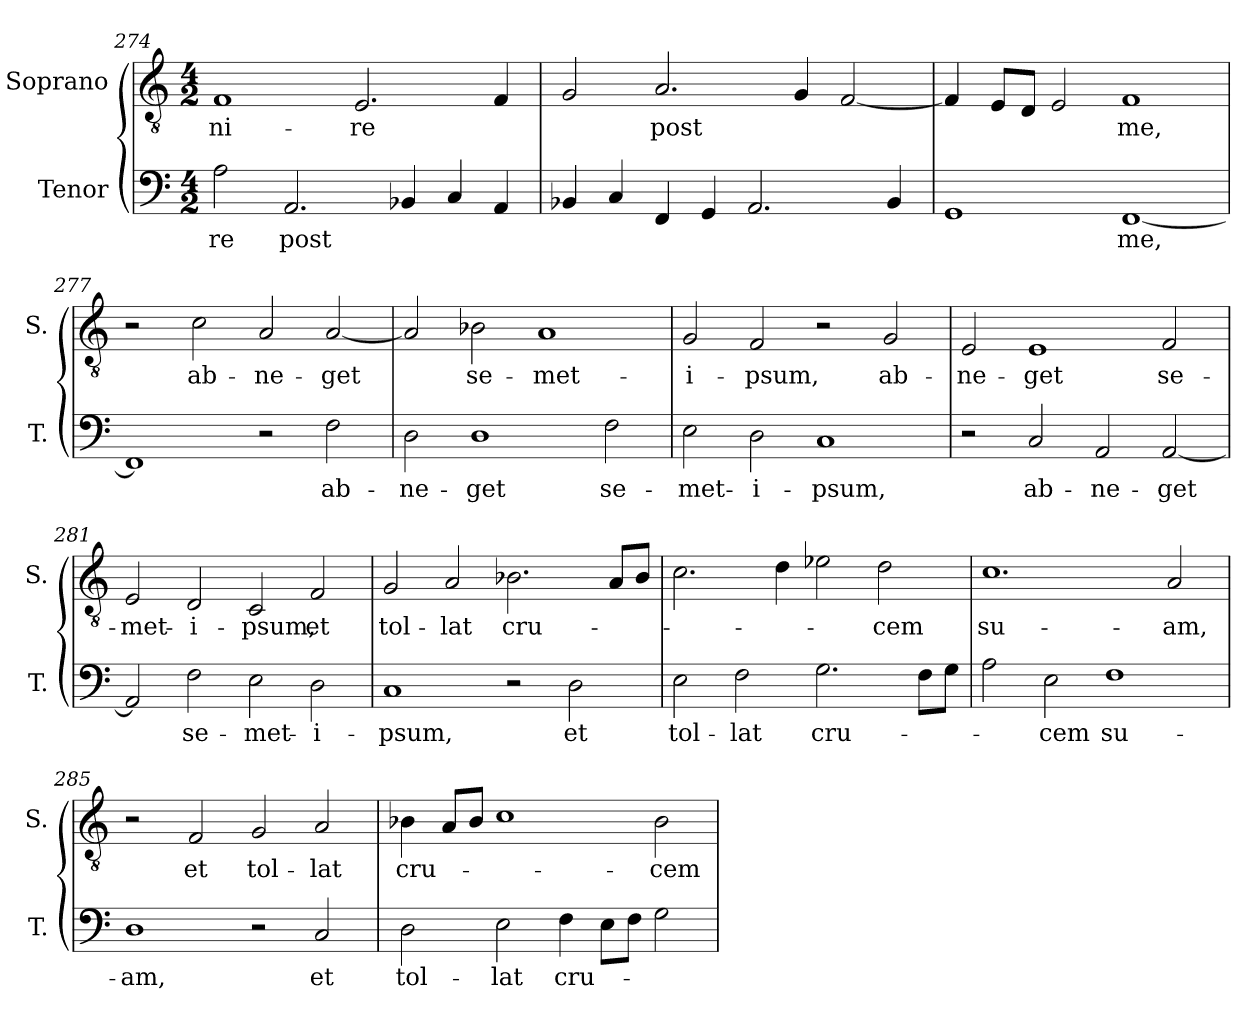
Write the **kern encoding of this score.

**kern	**text	**kern	**text
*part2	*part2	*part1	*part1
*staff2	*staff2	*staff1	*staff1
*I"Tenor	*	*I"Soprano	*
*I'T.	*	*I'S.	*
*clefF4	*	*clefGv2	*
*ITrd7c12	*	*ITrd7c12	*
*k[]	*	*k[]	*
*C:	*	*C:	*
*M4/2	*	*M4/2	*
=274	=274	=274	=274
!	!LO:LY:b:color=#000000	!	!
!	!	!	!LO:LY:b:color=#000000
2AAi\	-re	1FFi	-ni-
!	!LO:LY:b:color=#000000	!	!
2.AAAi/	post	.	.
!	!	!	!LO:LY:b:color=#000000
.	.	2.EEi/	-re
4BBB-Xi/	.	.	.
4CCi/	.	.	.
4AAAi/	.	4FFi/	.
!!LO:LB:g=z
=275	=275	=275	=275
4BBB-Xi/	.	2GGi/	.
4CCi/	.	.	.
!	!	!	!LO:LY:b:color=#000000
4FFFi/	.	2.AAi/	post
4GGGi/	.	.	.
2.AAAi/	.	.	.
.	.	4GGi/	.
.	.	[2FFi/	.
4BBB-i/	.	.	.
=276	=276	=276	=276
1GGGi	.	4FFi/]	.
.	.	8EEi/L	.
.	.	8DDi/J	.
.	.	2EEi/	.
!	!LO:LY:b:color=#000000	!	!
!	!	!	!LO:LY:b:color=#000000
[1FFFi	me,	1FFi	me,
=277	=277	=277	=277
1FFFi]	.	2r	.
!	!	!	!LO:LY:b:color=#000000
.	.	2Ci\	ab-
!	!	!	!LO:LY:b:color=#000000
2r	.	2AAi/	-ne-
!	!LO:LY:b:color=#000000	!	!
!	!	!	!LO:LY:b:color=#000000
2FFi\	ab-	[2AAi/	-get
=278	=278	=278	=278
!	!LO:LY:b:color=#000000	!	!
2DDi\	-ne-	2AAi/]	.
!	!LO:LY:b:color=#000000	!	!
!	!	!	!LO:LY:b:color=#000000
1DDi	-get	2BB-Xi\	se-
!	!	!	!LO:LY:b:color=#000000
.	.	1AAi	-met-
!	!LO:LY:b:color=#000000	!	!
2FFi\	se-	.	.
=279	=279	=279	=279
!	!LO:LY:b:color=#000000	!	!
!	!	!	!LO:LY:b:color=#000000
2EEi\	-met-	2GGi/	-i-
!	!LO:LY:b:color=#000000	!	!
!	!	!	!LO:LY:b:color=#000000
2DDi\	-i-	2FFi/	-psum,
!	!LO:LY:b:color=#000000	!	!
1CCi	-psum,	2r	.
!	!	!	!LO:LY:b:color=#000000
.	.	2GGi/	ab-
=280	=280	=280	=280
!	!	!	!LO:LY:b:color=#000000
2r	.	2EEi/	-ne-
!	!LO:LY:b:color=#000000	!	!
!	!	!	!LO:LY:b:color=#000000
2CCi/	ab-	1EEi	-get
!	!LO:LY:b:color=#000000	!	!
2AAAi/	-ne-	.	.
!	!LO:LY:b:color=#000000	!	!
!	!	!	!LO:LY:b:color=#000000
[2AAAi/	-get	2FFi/	se-
=281	=281	=281	=281
!	!	!	!LO:LY:b:color=#000000
2AAAi/]	.	2EEi/	-met-
!	!LO:LY:b:color=#000000	!	!
!	!	!	!LO:LY:b:color=#000000
2FFi\	se-	2DDi/	-i-
!	!LO:LY:b:color=#000000	!	!
!	!	!	!LO:LY:b:color=#000000
2EEi\	-met-	2CCi/	-psum,
!	!LO:LY:b:color=#000000	!	!
!	!	!	!LO:LY:b:color=#000000
2DDi\	-i-	2FFi/	et
!!LO:LB:g=z
=282	=282	=282	=282
!	!LO:LY:b:color=#000000	!	!
!	!	!	!LO:LY:b:color=#000000
1CCi	-psum,	2GGi/	tol-
!	!	!	!LO:LY:b:color=#000000
.	.	2AAi/	-lat
!	!	!	!LO:LY:b:color=#000000
2r	.	2.BB-Xi\	cru-
!	!LO:LY:b:color=#000000	!	!
2DDi\	et	.	.
.	.	8AAi/L	.
.	.	8BB-i/J	.
=283	=283	=283	=283
!	!LO:LY:b:color=#000000	!	!
2EEi\	tol-	2.Ci\	.
!	!LO:LY:b:color=#000000	!	!
2FFi\	-lat	.	.
.	.	4Di\	.
!	!LO:LY:b:color=#000000	!	!
2.GGi\	cru-	2E-Xi\	.
!	!	!	!LO:LY:b:color=#000000
.	.	2Di\	-cem
8FFi\L	.	.	.
8GGi\J	.	.	.
=284	=284	=284	=284
!	!	!	!LO:LY:b:color=#000000
2AAi\	.	1.Ci	su-
!	!LO:LY:b:color=#000000	!	!
2EEi\	-cem	.	.
!	!LO:LY:b:color=#000000	!	!
1FFi	su-	.	.
!	!	!	!LO:LY:b:color=#000000
.	.	2AAi/	-am,
=285	=285	=285	=285
!	!LO:LY:b:color=#000000	!	!
1DDi	-am,	2r	.
!	!	!	!LO:LY:b:color=#000000
.	.	2FFi/	et
!	!	!	!LO:LY:b:color=#000000
2r	.	2GGi/	tol-
!	!LO:LY:b:color=#000000	!	!
!	!	!	!LO:LY:b:color=#000000
2CCi/	et	2AAi/	-lat
=286	=286	=286	=286
!	!LO:LY:b:color=#000000	!	!
!	!	!	!LO:LY:b:color=#000000
2DDi\	tol-	4BB-Xi\	cru-
.	.	8AAi/L	.
.	.	8BB-i/J	.
!	!LO:LY:b:color=#000000	!	!
2EEi\	-lat	1Ci	.
!	!LO:LY:b:color=#000000	!	!
4FFi\	cru-	.	.
8EEi\L	.	.	.
8FFi\J	.	.	.
!	!	!	!LO:LY:b:color=#000000
2GGi\	.	2BB-i\	-cem
=	=	=	=
*-	*-	*-	*-
